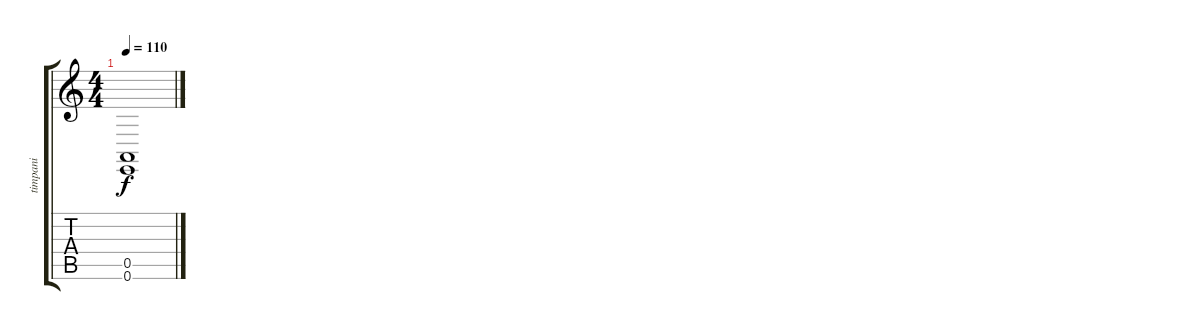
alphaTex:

\track ("timpani" "timpani") {instrument timpani}
\staff {score tabs}
\tuning (E4 B3 G3 D3 A2 E2) {hide}
\ts (4 4)
\tempo 110
\clef g2
\ks c
(0.5 0.6).1{dy f}
